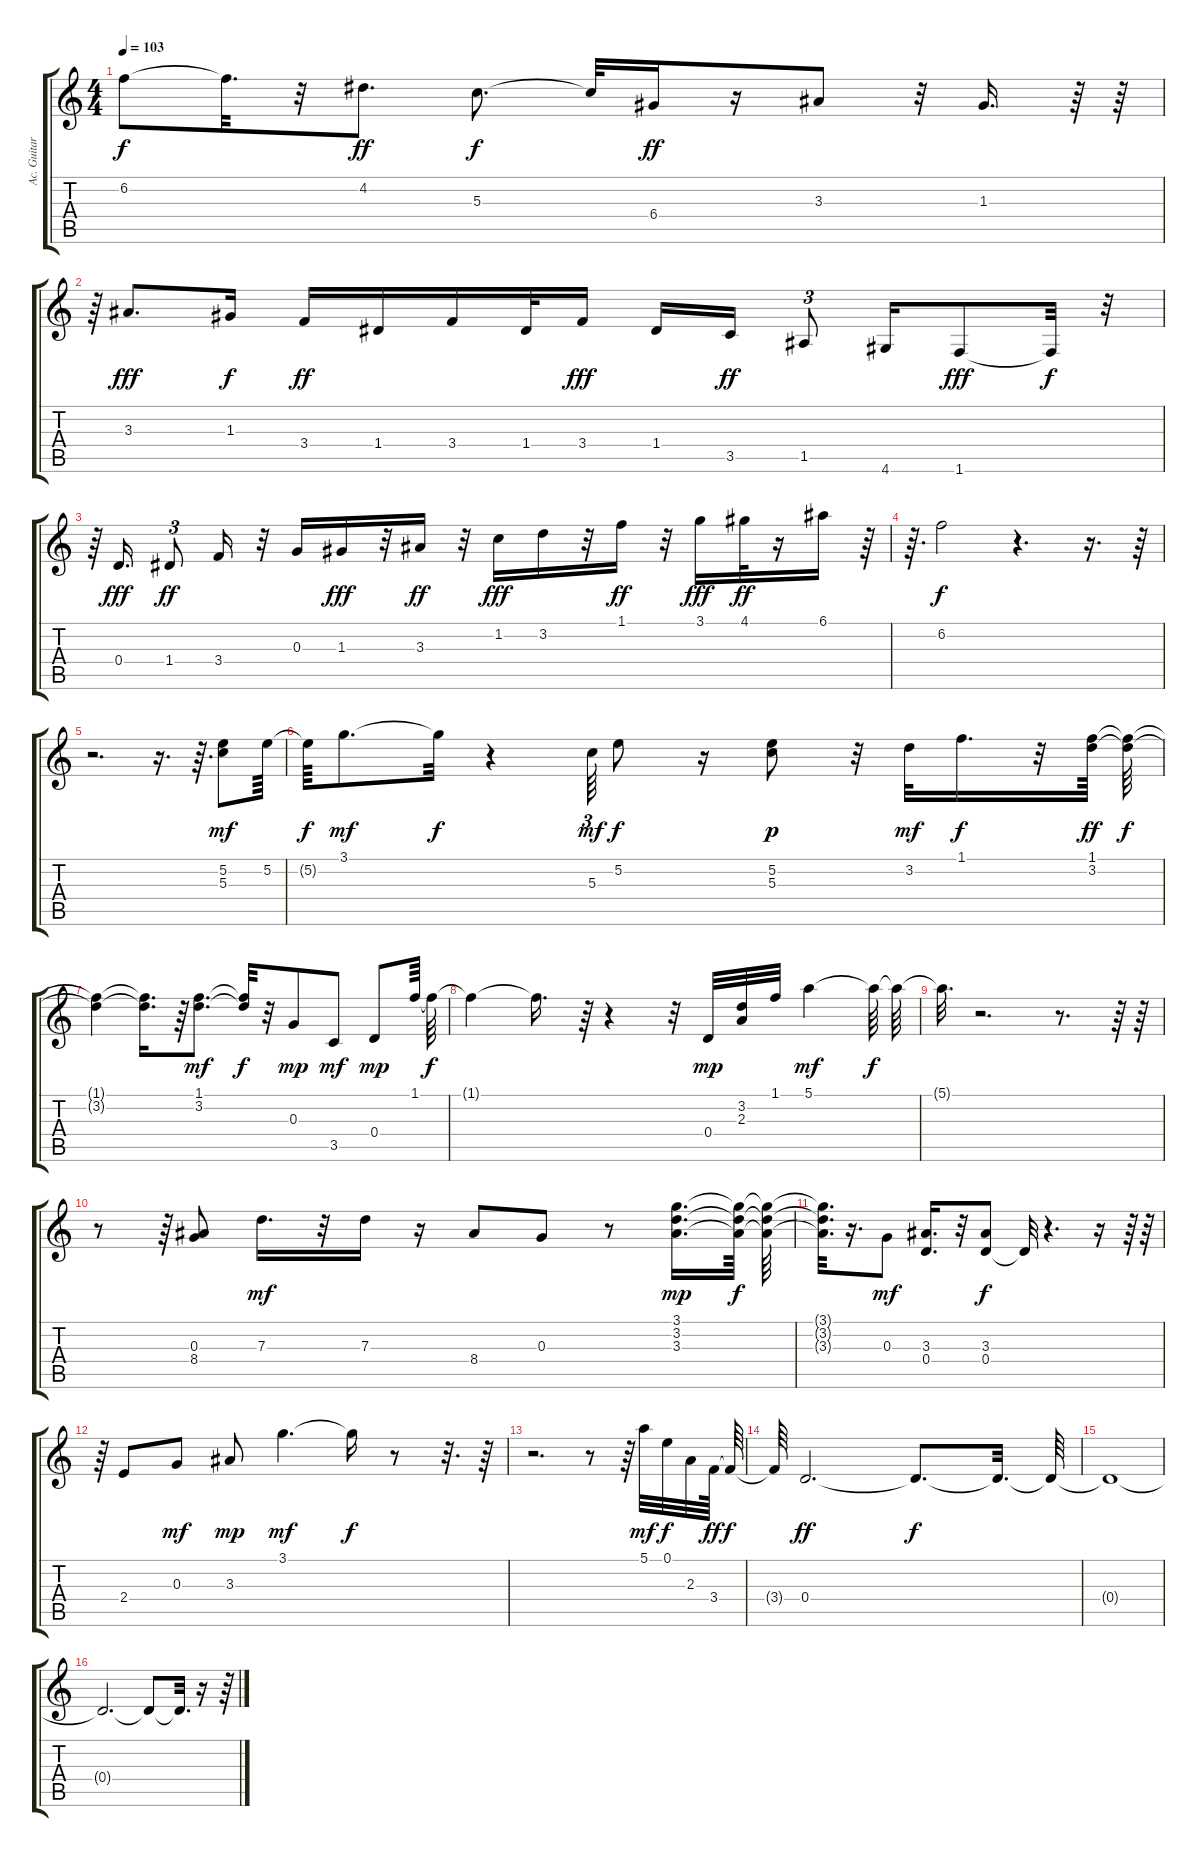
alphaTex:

\track ("Ac. Guitar (nylon)" "Ac. Guitar") {instrument acousticguitarnylon}
\staff {score tabs}
\tuning (E4 B3 G3 D3 A2 E2) {hide}
\ts (4 4)
\tempo 103
\clef g2
\ks c
6.2{t}.8{dy f} 6.2{t}.32{d} r.32 4.2.8{d dy ff} 5.3.8{d dy f} 5.3{t}.32 6.4.16{dy ff} r.16 3.3.8 r.32 1.3.16{d} r.64 r.64 |
r.64{tu (5 4)} 3.3.8{d dy fff} 1.3.16{dy f} 3.4.16{dy ff} 1.4.16 3.4.16 1.4.32 3.4.16{dy fff} 1.4.16 3.5.16{dy ff} 1.5.8{tu (3 2)} 4.6.16 1.6.8{dy fff} 1.6{t}.32{dy f} r.32 |
r.64 0.4.16{d dy fff} 1.4.8{tu (3 2) dy ff} 3.4.16 r.32 0.3.16 1.3.16{dy fff} r.32 3.3.16{dy ff} r.32 1.2.16{dy fff} 3.2.16 r.32 1.1.16{dy ff} r.32 3.1.16{dy fff} 4.1.32{dy ff} r.16 6.1.16 r.64 |
r.64{d} 6.2.2{dy f} r.4{d} r.16{d} r.64 |
r.2{d} r.16{d} r.64{d} (5.2 5.3).8{dy mf} 5.2.64 |
5.2{t}.64{dy f} 3.1.8{d dy mf} 3.1{t}.32{dy f} r.4 5.3.64{tu (3 2) dy mf} 5.2.8{dy f} r.16 (5.2 5.3).8{dy p} r.32 3.2.32{dy mf} 1.1.16{d dy f} r.32 (1.1 3.2).64{dy ff} (1.1{t} 3.2{t}).64{dy f} |
(1.1{t} 3.2{t}).4 (1.1{t} 3.2{t}).16{d} r.64 (1.1 3.2).8{d dy mf} (1.1{t} 3.2{t}).32{dy f} r.32 0.3.8{dy mp} 3.5.8{dy mf} 0.4.8{dy mp} 1.1.64 1.1{t}.64{dy f} |
1.1{t}.4 1.1{t}.16{d} r.64 r.4 r.32 0.4.32{dy mp} (3.2 2.3).32 1.1.32 5.1.4{dy mf} 5.1{t}.64{dy f} 5.1{t}.64 |
5.1{t}.32{d} r.2{d} r.8{d} r.64 r.64 |
r.8 r.64 (0.3 8.4).8 7.3.16{d dy mf} r.32 7.3.16 r.16 8.4.8 0.3.8 r.8 (3.1 3.2 3.3).16{d dy mp} (3.1{t} 3.2{t} 3.3{t}).64{dy f} (3.1{t} 3.2{t} 3.3{t}).64 |
(3.1{t} 3.2{t} 3.3{t}).32{d} r.16{d} 0.3.8{dy mf} (3.3 0.4).16{d} r.32 (3.3 0.4).8{dy f} 0.4{t}.32 r.4{d} r.16 r.64 r.64 |
r.64 2.4.8 0.3.8{dy mf} 3.3.8{dy mp} 3.1.4{d dy mf} 3.1{t}.16{dy f} r.8 r.32{d} r.64 |
r.2{d} r.8 r.64 5.1.32{dy mf} 0.1.32{dy f} 2.3.32 3.4.64{dy ff} 3.4{t}.64{dy f} |
3.4{t}.64 0.4.2{d dy ff} 0.4{t}.8{d dy f} 0.4{t}.32{d} 0.4{t}.64 |
0.4{t}.1 |
0.4{t}.2{d} 0.4{t}.8 0.4{t}.32{d} r.16 r.64
